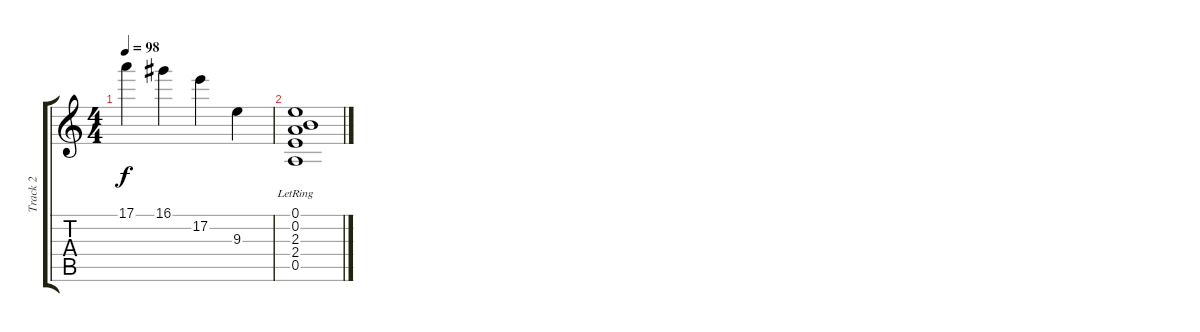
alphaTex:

\track ("Track 2" "Track 2") {instrument electricguitarclean}
\staff {score tabs}
\tuning (E4 B3 G3 D3 A2 E2) {hide}
\ts (4 4)
\tempo 98
\clef g2
\ks c
17.1.4{dy f} 16.1.4 17.2.4 9.3.4 |
(0.1 0.2 2.3 2.4 0.5{lr}).1
